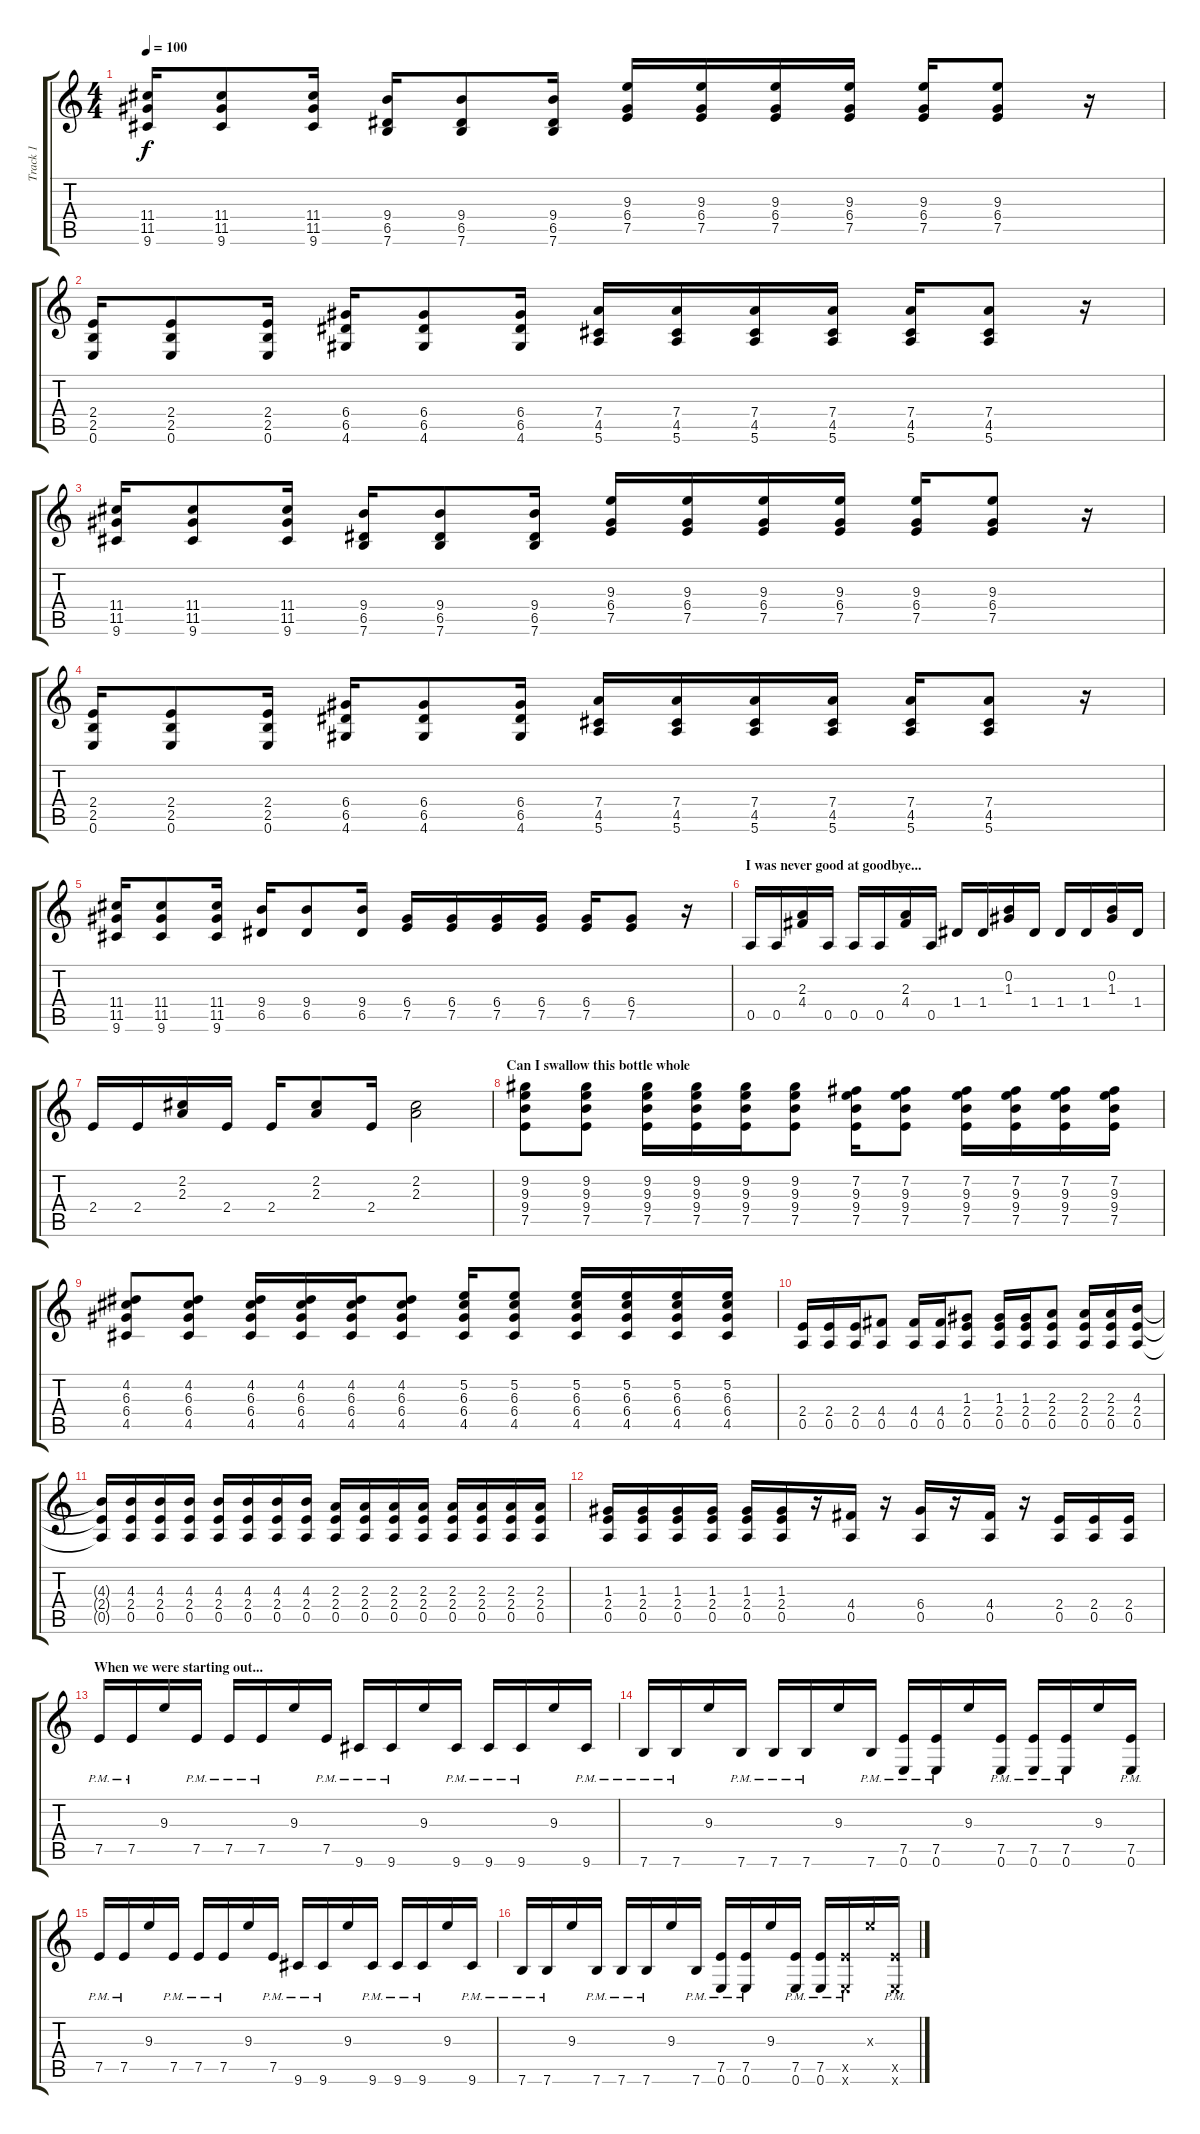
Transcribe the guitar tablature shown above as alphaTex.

\track ("Track 1" "Track 1") {instrument electricguitarmuted}
\staff {score tabs}
\tuning (E4 B3 G3 D3 A2 E2) {hide}
\ts (4 4)
\tempo 100
\clef g2
\ks c
(11.4 11.5 9.6).16{dy f} (11.4 11.5 9.6).8 (11.4 11.5 9.6).16 (9.4 6.5 7.6).16 (9.4 6.5 7.6).8 (9.4 6.5 7.6).16 (9.3 6.4 7.5).16 (9.3 6.4 7.5).16 (9.3 6.4 7.5).16 (9.3 6.4 7.5).16 (9.3 6.4 7.5).16 (9.3 6.4 7.5).8 r.16 |
(2.4 2.5 0.6).16 (2.4 2.5 0.6).8 (2.4 2.5 0.6).16 (6.4 6.5 4.6).16 (6.4 6.5 4.6).8 (6.4 6.5 4.6).16 (7.4 4.5 5.6).16 (7.4 4.5 5.6).16 (7.4 4.5 5.6).16 (7.4 4.5 5.6).16 (7.4 4.5 5.6).16 (7.4 4.5 5.6).8 r.16 |
(11.4 11.5 9.6).16 (11.4 11.5 9.6).8 (11.4 11.5 9.6).16 (9.4 6.5 7.6).16 (9.4 6.5 7.6).8 (9.4 6.5 7.6).16 (9.3 6.4 7.5).16 (9.3 6.4 7.5).16 (9.3 6.4 7.5).16 (9.3 6.4 7.5).16 (9.3 6.4 7.5).16 (9.3 6.4 7.5).8 r.16 |
(2.4 2.5 0.6).16 (2.4 2.5 0.6).8 (2.4 2.5 0.6).16 (6.4 6.5 4.6).16 (6.4 6.5 4.6).8 (6.4 6.5 4.6).16 (7.4 4.5 5.6).16 (7.4 4.5 5.6).16 (7.4 4.5 5.6).16 (7.4 4.5 5.6).16 (7.4 4.5 5.6).16 (7.4 4.5 5.6).8 r.16 |
(11.4 11.5 9.6).16 (11.4 11.5 9.6).8 (11.4 11.5 9.6).16 (9.4 6.5).16 (9.4 6.5).8 (9.4 6.5).16 (6.4 7.5).16 (6.4 7.5).16 (6.4 7.5).16 (6.4 7.5).16 (6.4 7.5).16 (6.4 7.5).8 r.16 |
\section ("" "I was never good at goodbye...")
0.5.16 0.5.16 (2.3 4.4).16 0.5.16 0.5.16 0.5.16 (2.3 4.4).16 0.5.16 1.4.16 1.4.16 (0.2 1.3).16 1.4.16 1.4.16 1.4.16 (0.2 1.3).16 1.4.16 |
2.4.16 2.4.16 (2.2 2.3).16 2.4.16 2.4.16 (2.2 2.3).8 2.4.16 (2.2 2.3).2 |
\section ("" "Can I swallow this bottle whole")
(9.2 9.3 9.4 7.5).8 (9.2 9.3 9.4 7.5).8 (9.2 9.3 9.4 7.5).16 (9.2 9.3 9.4 7.5).16 (9.2 9.3 9.4 7.5).16 (9.2 9.3 9.4 7.5).8 (7.2 9.3 9.4 7.5).16 (7.2 9.3 9.4 7.5).8 (7.2 9.3 9.4 7.5).16 (7.2 9.3 9.4 7.5).16 (7.2 9.3 9.4 7.5).16 (7.2 9.3 9.4 7.5).16 |
(4.2 6.3 6.4 4.5).8 (4.2 6.3 6.4 4.5).8 (4.2 6.3 6.4 4.5).16 (4.2 6.3 6.4 4.5).16 (4.2 6.3 6.4 4.5).16 (4.2 6.3 6.4 4.5).8 (5.2 6.3 6.4 4.5).16 (5.2 6.3 6.4 4.5).8 (5.2 6.3 6.4 4.5).16 (5.2 6.3 6.4 4.5).16 (5.2 6.3 6.4 4.5).16 (5.2 6.3 6.4 4.5).16 |
(2.4 0.5).16 (2.4 0.5).16 (2.4 0.5).16 (4.4 0.5).8 (4.4 0.5).16 (4.4 0.5).16 (1.3 2.4 0.5).8 (1.3 2.4 0.5).16 (1.3 2.4 0.5).16 (2.3 2.4 0.5).8 (2.3 2.4 0.5).16 (2.3 2.4 0.5).16 (4.3 2.4 0.5).16 |
(4.3{t} 2.4{t} 0.5{t}).16 (4.3 2.4 0.5).16 (4.3 2.4 0.5).16 (4.3 2.4 0.5).16 (4.3 2.4 0.5).16 (4.3 2.4 0.5).16 (4.3 2.4 0.5).16 (4.3 2.4 0.5).16 (2.3 2.4 0.5).16 (2.3 2.4 0.5).16 (2.3 2.4 0.5).16 (2.3 2.4 0.5).16 (2.3 2.4 0.5).16 (2.3 2.4 0.5).16 (2.3 2.4 0.5).16 (2.3 2.4 0.5).16 |
(1.3 2.4 0.5).16 (1.3 2.4 0.5).16 (1.3 2.4 0.5).16 (1.3 2.4 0.5).16 (1.3 2.4 0.5).16 (1.3 2.4 0.5).16 r.16 (4.4 0.5).16 r.16 (6.4 0.5).16 r.16 (4.4 0.5).16 r.16 (2.4 0.5).16 (2.4 0.5).16 (2.4 0.5).16 |
\section ("" "When we were starting out...")
7.5{pm}.16 7.5{pm}.16 9.3.16 7.5{pm}.16 7.5{pm}.16 7.5{pm}.16 9.3.16 7.5{pm}.16 9.6{pm}.16 9.6{pm}.16 9.3.16 9.6{pm}.16 9.6{pm}.16 9.6{pm}.16 9.3.16 9.6{pm}.16 |
7.6{pm}.16 7.6{pm}.16 9.3.16 7.6{pm}.16 7.6{pm}.16 7.6{pm}.16 9.3.16 7.6{pm}.16 (7.5 0.6{pm}).16 (7.5 0.6{pm}).16 9.3.16 (7.5{pm} 0.6{pm}).16 (7.5{pm} 0.6{pm}).16 (7.5{pm} 0.6).16 9.3.16 (7.5{pm} 0.6{pm}).16 |
7.5{pm}.16 7.5{pm}.16 9.3.16 7.5{pm}.16 7.5{pm}.16 7.5{pm}.16 9.3.16 7.5{pm}.16 9.6{pm}.16 9.6{pm}.16 9.3.16 9.6{pm}.16 9.6{pm}.16 9.6{pm}.16 9.3.16 9.6{pm}.16 |
7.6{pm}.16 7.6{pm}.16 9.3.16 7.6{pm}.16 7.6{pm}.16 7.6{pm}.16 9.3.16 7.6{pm}.16 (7.5 0.6{pm}).16 (7.5 0.6{pm}).16 9.3.16 (7.5{pm} 0.6{pm}).16 (7.5{pm} 0.6{pm}).16 (7.5{pm x} 0.6{x}).16 9.3{x}.16 (7.5{pm x} 0.6{pm x}).16
